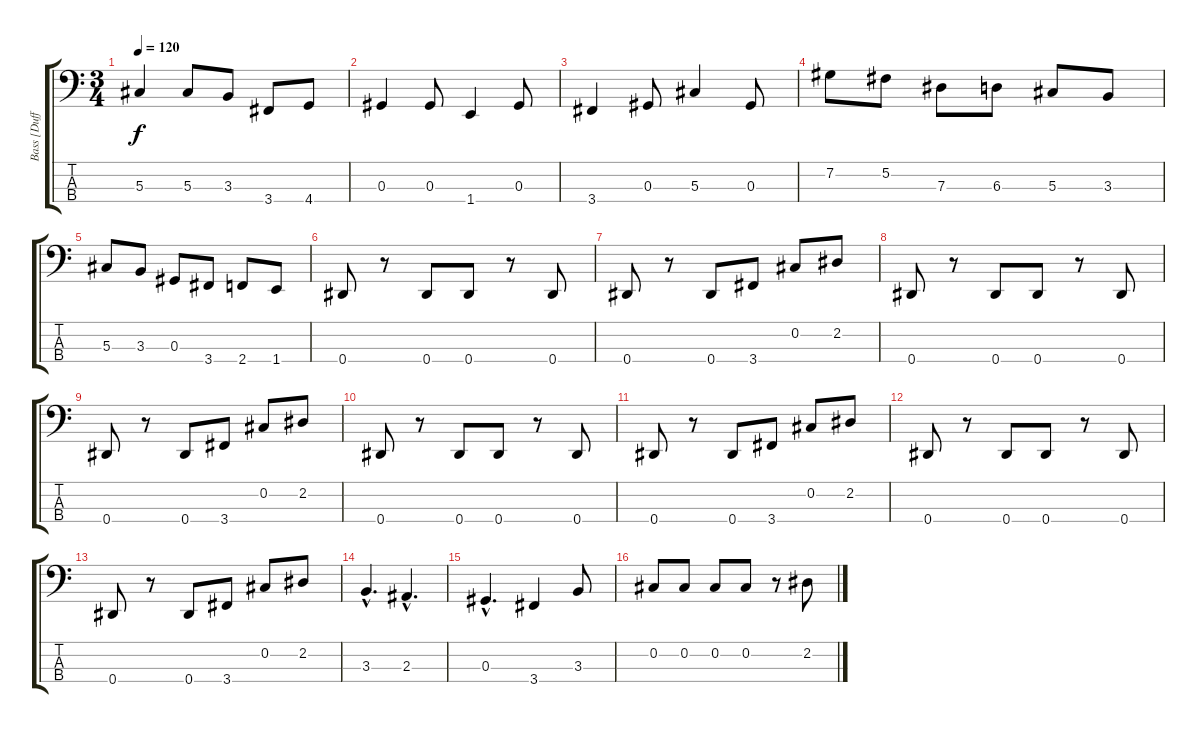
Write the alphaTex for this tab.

\track ("Bass [Duff]" "Bass [Duff") {instrument electricbassfinger}
\staff {score tabs}
\tuning (Gb2 Db2 Ab1 Eb1) {hide}
\ts (3 4)
\tempo 120
\clef f4
\ks c
5.3.4{dy f} 5.3.8 3.3.8 3.4.8 4.4.8 |
0.3.4 0.3.8 1.4.4 0.3.8 |
3.4.4 0.3.8 5.3.4 0.3.8 |
7.2.8 5.2.8 7.3.8 6.3.8 5.3.8 3.3.8 |
5.3.8 3.3.8 0.3.8 3.4.8 2.4.8 1.4.8 |
0.4.8 r.8 0.4.8 0.4.8 r.8 0.4.8 |
0.4.8 r.8 0.4.8 3.4.8 0.2.8 2.2.8 |
0.4.8 r.8 0.4.8 0.4.8 r.8 0.4.8 |
0.4.8 r.8 0.4.8 3.4.8 0.2.8 2.2.8 |
0.4.8 r.8 0.4.8 0.4.8 r.8 0.4.8 |
0.4.8 r.8 0.4.8 3.4.8 0.2.8 2.2.8 |
0.4.8 r.8 0.4.8 0.4.8 r.8 0.4.8 |
0.4.8 r.8 0.4.8 3.4.8 0.2.8 2.2.8 |
3.3{hac}.4{d} 2.3{hac}.4{d} |
0.3{hac}.4{d} 3.4.4 3.3.8 |
0.2.8 0.2.8 0.2.8 0.2.8 r.8 2.2.8
